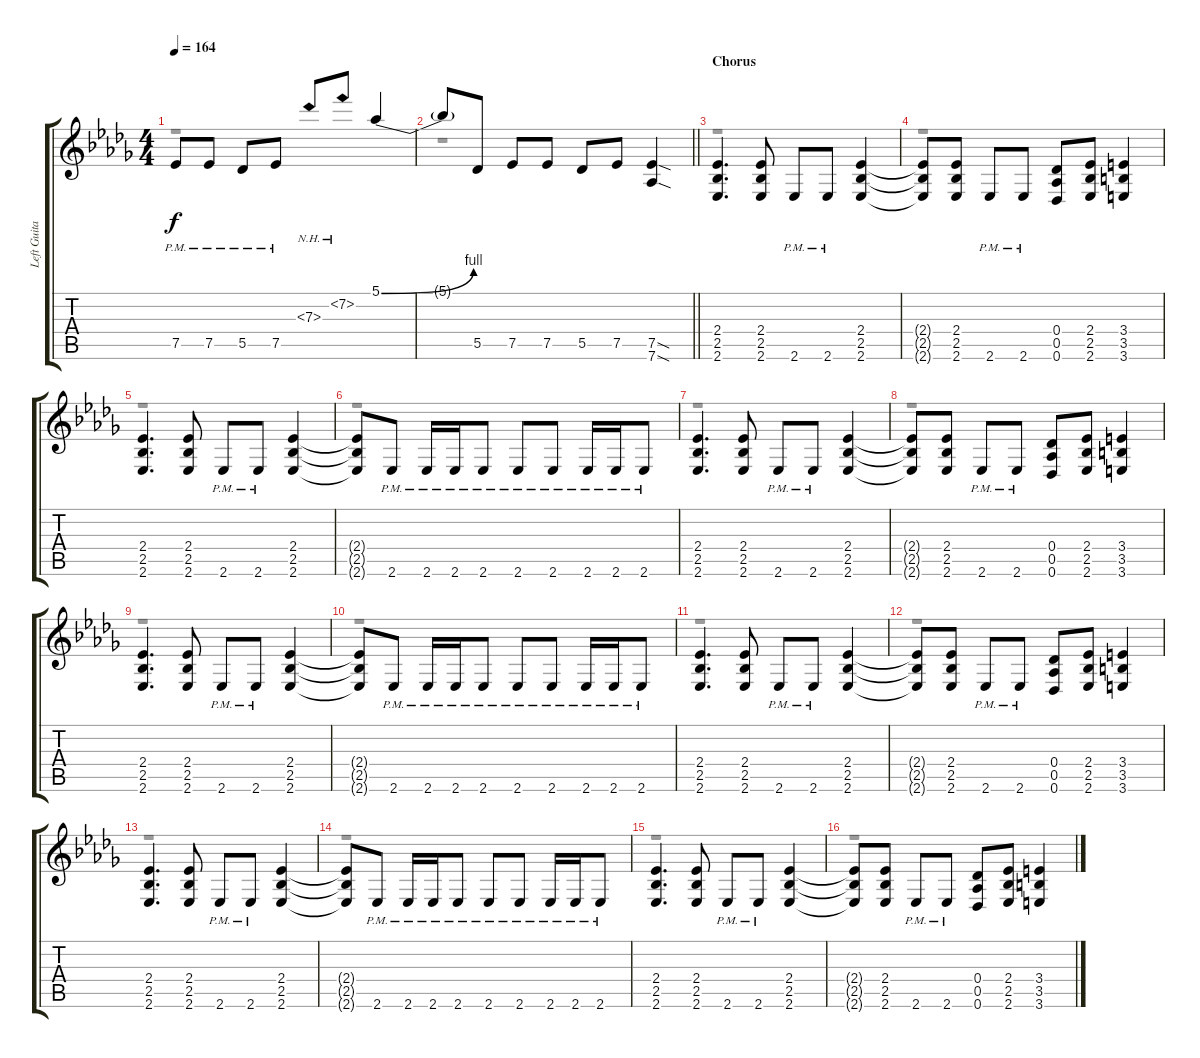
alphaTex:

\track ("Left Guitar" "Left Guita") {instrument distortionguitar}
\staff {score tabs}
\tuning (Eb4 Bb3 Gb3 Db3 Ab2 Db2) {hide}
\voice
\ts (4 4)
\tempo 164
\clef g2
\ks db
7.5{pm}.8{dy f} 7.5{pm}.8 5.5{pm}.8 7.5{pm}.8 7.3{nh}.8 7.2{nh}.8 5.1{be (bend 0 0 60 4)}.4 |
\barLineRight lightlight
5.1{t}.8 5.5.8 7.5.8 7.5.8 5.5.8 7.5.8 (7.5{sod} 7.6{sod}).4 |
\section ("" "Chorus")
(2.4 2.5 2.6).4{d} (2.4 2.5 2.6).8 2.6{pm}.8 2.6{pm}.8 (2.4 2.5 2.6).4 |
(2.4{t} 2.5{t} 2.6{t}).8 (2.4 2.5 2.6).8 2.6{pm}.8 2.6{pm}.8 (0.4 0.5 0.6).8 (2.4 2.5 2.6).8 (3.4 3.5 3.6).4 |
(2.4 2.5 2.6).4{d} (2.4 2.5 2.6).8 2.6{pm}.8 2.6{pm}.8 (2.4 2.5 2.6).4 |
(2.4{t} 2.5{t} 2.6{t}).8 2.6{pm}.8 2.6{pm}.16 2.6{pm}.16 2.6{pm}.8 2.6{pm}.8 2.6{pm}.8 2.6{pm}.16 2.6{pm}.16 2.6{pm}.8 |
(2.4 2.5 2.6).4{d} (2.4 2.5 2.6).8 2.6{pm}.8 2.6{pm}.8 (2.4 2.5 2.6).4 |
(2.4{t} 2.5{t} 2.6{t}).8 (2.4 2.5 2.6).8 2.6{pm}.8 2.6{pm}.8 (0.4 0.5 0.6).8 (2.4 2.5 2.6).8 (3.4 3.5 3.6).4 |
(2.4 2.5 2.6).4{d} (2.4 2.5 2.6).8 2.6{pm}.8 2.6{pm}.8 (2.4 2.5 2.6).4 |
(2.4{t} 2.5{t} 2.6{t}).8 2.6{pm}.8 2.6{pm}.16 2.6{pm}.16 2.6{pm}.8 2.6{pm}.8 2.6{pm}.8 2.6{pm}.16 2.6{pm}.16 2.6{pm}.8 |
(2.4 2.5 2.6).4{d} (2.4 2.5 2.6).8 2.6{pm}.8 2.6{pm}.8 (2.4 2.5 2.6).4 |
(2.4{t} 2.5{t} 2.6{t}).8 (2.4 2.5 2.6).8 2.6{pm}.8 2.6{pm}.8 (0.4 0.5 0.6).8 (2.4 2.5 2.6).8 (3.4 3.5 3.6).4 |
(2.4 2.5 2.6).4{d} (2.4 2.5 2.6).8 2.6{pm}.8 2.6{pm}.8 (2.4 2.5 2.6).4 |
(2.4{t} 2.5{t} 2.6{t}).8 2.6{pm}.8 2.6{pm}.16 2.6{pm}.16 2.6{pm}.8 2.6{pm}.8 2.6{pm}.8 2.6{pm}.16 2.6{pm}.16 2.6{pm}.8 |
(2.4 2.5 2.6).4{d} (2.4 2.5 2.6).8 2.6{pm}.8 2.6{pm}.8 (2.4 2.5 2.6).4 |
(2.4{t} 2.5{t} 2.6{t}).8 (2.4 2.5 2.6).8 2.6{pm}.8 2.6{pm}.8 (0.4 0.5 0.6).8 (2.4 2.5 2.6).8 (3.4 3.5 3.6).4
\voice
\clef g2
\ottava regular
\simile none
\ks db
r.1{dy f} |
\barLineRight lightlight
r.1 |
r.1 |
r.1 |
r.1 |
r.1 |
r.1 |
r.1 |
r.1 |
r.1 |
r.1 |
r.1 |
r.1 |
r.1 |
r.1 |
r.1
